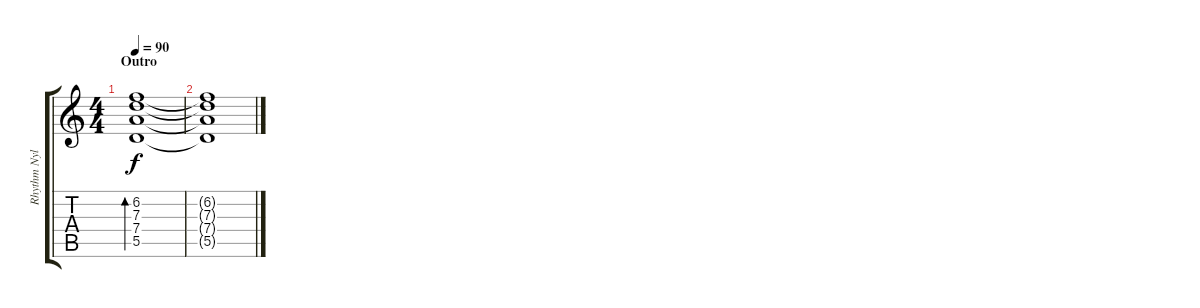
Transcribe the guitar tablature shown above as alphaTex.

\track ("Rhythm Nylon" "Rhythm Nyl") {instrument acousticguitarsteel}
\staff {score tabs}
\tuning (E4 B3 G3 D3 A2 E2) {hide}
\ts (4 4)
\section ("" "Outro")
\tempo 90
\clef g2
\ks c
(6.2 7.3 7.4 5.5).1{bd 480 dy f} |
(6.2{t} 7.3{t} 7.4{t} 5.5{t}).1
